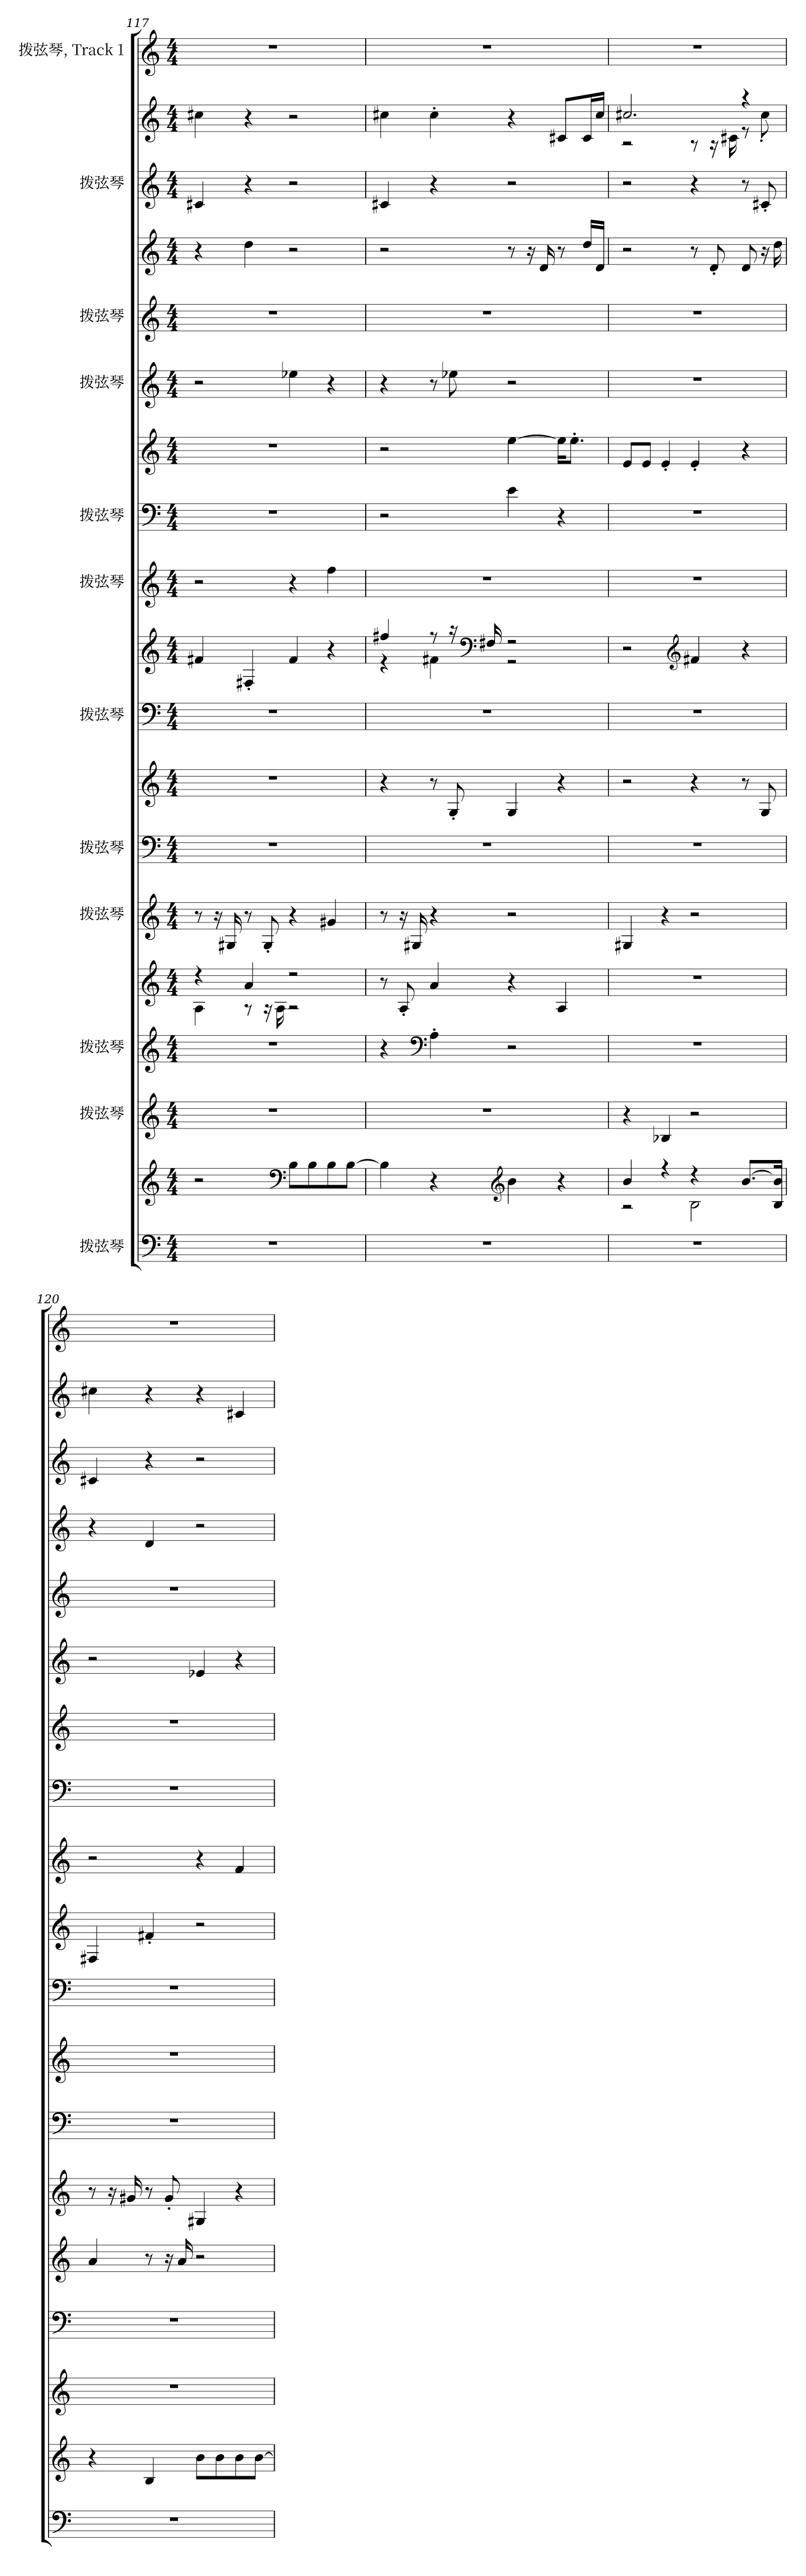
**kern	**kern	**kern	**kern	**kern	**kern	**kern	**kern	**kern	**kern	**kern	**kern	**kern	**kern	**kern	**kern	**kern	**kern	**kern
*part12	*part12	*part11	*part10	*part10	*part9	*part8	*part8	*part7	*part7	*part6	*part5	*part5	*part4	*part3	*part3	*part2	*part2	*part1
*staff19	*staff18	*staff17	*staff16	*staff15	*staff14	*staff13	*staff12	*staff11	*staff10	*staff9	*staff8	*staff7	*staff6	*staff5	*staff4	*staff3	*staff2	*staff1
*I"拨弦琴	*	*I"拨弦琴	*I"拨弦琴	*	*I"拨弦琴	*I"拨弦琴	*	*I"拨弦琴	*	*I"拨弦琴	*I"拨弦琴	*	*I"拨弦琴	*I"拨弦琴	*	*I"拨弦琴	*	*I"拨弦琴, Track 1
!!LO:PB:g=z
*clefF4	*clefG2	*clefG2	*clefG2	*clefG2	*clefG2	*clefF4	*clefG2	*clefF4	*clefG2	*clefG2	*clefF4	*clefG2	*clefG2	*clefG2	*clefG2	*clefG2	*clefG2	*clefG2
*k[]	*k[]	*k[]	*k[]	*k[]	*k[]	*k[]	*k[]	*k[]	*k[]	*k[]	*k[]	*k[]	*k[]	*k[]	*k[]	*k[]	*k[]	*k[]
*M4/4	*M4/4	*M4/4	*M4/4	*M4/4	*M4/4	*M4/4	*M4/4	*M4/4	*M4/4	*M4/4	*M4/4	*M4/4	*M4/4	*M4/4	*M4/4	*M4/4	*M4/4	*M4/4
=117	=117	=117	=117	=117	=117	=117	=117	=117	=117	=117	=117	=117	=117	=117	=117	=117	=117	=117
*	*	*	*	*^	*	*	*	*	*	*	*	*	*	*	*	*	*	*
1r	2r	1r	1r	4r	4A\	8r	1r	1r	1r	4f#X/	2r	1r	1r	2r	1r	4r	4c#X/	4cc#X\	1r
.	.	.	.	.	.	16r	.	.	.	.	.	.	.	.	.	.	.	.	.
.	.	.	.	.	.	16G#X/	.	.	.	.	.	.	.	.	.	.	.	.	.
.	.	.	.	4a/	8r	8r	.	.	.	4F#X'/	.	.	.	.	.	4dd\	4r	4r	.
.	.	.	.	.	16r	8G#'/	.	.	.	.	.	.	.	.	.	.	.	.	.
.	.	.	.	.	16A\	.	.	.	.	.	.	.	.	.	.	.	.	.	.
*	*clefF4	*	*	*	*	*	*	*	*	*	*	*	*	*	*	*	*	*	*
.	8B\L	.	.	2r	2r	4r	.	.	.	4f#/	4r	.	.	4ee-X\	.	2r	2r	2r	.
.	8B\	.	.	.	.	.	.	.	.	.	.	.	.	.	.	.	.	.	.
.	8B\	.	.	.	.	4g#X/	.	.	.	4r	4ff\	.	.	4r	.	.	.	.	.
.	[8B\J	.	.	.	.	.	.	.	.	.	.	.	.	.	.	.	.	.	.
*	*	*	*	*v	*v	*	*	*	*	*	*	*	*	*	*	*	*	*	*
=118	=118	=118	=118	=118	=118	=118	=118	=118	=118	=118	=118	=118	=118	=118	=118	=118	=118	=118
*	*	*	*	*	*	*	*	*	*^	*	*	*	*	*	*	*	*	*
1r	4B\]	1r	4r	8r	8r	1r	4r	1r	4ff#X/	4r	1r	2r	2r	4r	1r	2r	4c#X/	4cc#X\	1r
.	.	.	.	8A'/	16r	.	.	.	.	.	.	.	.	.	.	.	.	.	.
.	.	.	.	.	16G#X/	.	.	.	.	.	.	.	.	.	.	.	.	.	.
*	*	*	*clefF4	*	*	*	*	*	*	*	*	*	*	*	*	*	*	*	*
.	4r	.	4A'\	4a/	4r	.	8r	.	8r	4f#X\	.	.	.	8r	.	.	4r	4cc#'\	.
.	.	.	.	.	.	.	8G'/	.	16r	.	.	.	.	8ee-X\	.	.	.	.	.
*	*	*	*	*	*	*	*	*	*clefF4	*	*	*	*	*	*	*	*	*	*
.	.	.	.	.	.	.	.	.	16F#X/	.	.	.	.	.	.	.	.	.	.
*	*clefG2	*	*	*	*	*	*	*	*	*	*	*	*	*	*	*	*	*	*
.	4b\	.	2r	4r	2r	.	4G/	.	2r	2r	.	4e\	[4ee\	2r	.	8r	2r	4r	.
.	.	.	.	.	.	.	.	.	.	.	.	.	.	.	.	16r	.	.	.
.	.	.	.	.	.	.	.	.	.	.	.	.	.	.	.	16d/	.	.	.
.	4r	.	.	4A/	.	.	4r	.	.	.	.	4r	16ee\KL]	.	.	8r	.	8c#X/L	.
.	.	.	.	.	.	.	.	.	.	.	.	.	8.ee'\J	.	.	.	.	.	.
.	.	.	.	.	.	.	.	.	.	.	.	.	.	.	.	16dd/LL	.	16c#/L	.
.	.	.	.	.	.	.	.	.	.	.	.	.	.	.	.	16d/JJ	.	16cc#/JJ	.
*	*	*	*	*	*	*	*	*	*v	*v	*	*	*	*	*	*	*	*	*
!!LO:PB:g=z
=119	=119	=119	=119	=119	=119	=119	=119	=119	=119	=119	=119	=119	=119	=119	=119	=119	=119	=119
*	*^	*	*	*	*	*	*	*	*	*	*	*	*	*	*	*	*^	*
1r	4b/	2r	4r	1r	1r	4G#X/	1r	2r	1r	2r	1r	1r	8e/L	1r	1r	2r	2r	2.cc#X/	2r	1r
.	.	.	.	.	.	.	.	.	.	.	.	.	8e/J	.	.	.	.	.	.	.
.	4r	.	4B-X/	.	.	4r	.	.	.	.	.	.	4e'/	.	.	.	.	.	.	.
*	*	*	*	*	*	*	*	*	*	*clefG2	*	*	*	*	*	*	*	*	*	*
.	4r	2B\	2r	.	.	2r	.	4r	.	4f#X/	.	.	4e'/	.	.	8r	4r	.	8r	.
.	.	.	.	.	.	.	.	.	.	.	.	.	.	.	.	8d'/	.	.	16r	.
.	.	.	.	.	.	.	.	.	.	.	.	.	.	.	.	.	.	.	16c#X\	.
.	[8.b/L	.	.	.	.	.	.	8r	.	4r	.	.	4r	.	.	8d/	8r	4r	8r	.
.	.	.	.	.	.	.	.	8G/	.	.	.	.	.	.	.	16r	8c#X'/	.	8cc#'\	.
.	16B/ 16b/]Jk	.	.	.	.	.	.	.	.	.	.	.	.	.	.	16dd\	.	.	.	.
*	*v	*v	*	*	*	*	*	*	*	*	*	*	*	*	*	*	*	*v	*v	*
=120	=120	=120	=120	=120	=120	=120	=120	=120	=120	=120	=120	=120	=120	=120	=120	=120	=120	=120
1r	4r	1r	1r	4a/	8r	1r	1r	1r	4F#X/	2r	1r	1r	2r	1r	4r	4c#X/	4cc#X\	1r
.	.	.	.	.	16r	.	.	.	.	.	.	.	.	.	.	.	.	.
.	.	.	.	.	16g#X/	.	.	.	.	.	.	.	.	.	.	.	.	.
.	4B/	.	.	8r	8r	.	.	.	4f#X'/	.	.	.	.	.	4d/	4r	4r	.
.	.	.	.	16r	8g#'/	.	.	.	.	.	.	.	.	.	.	.	.	.
.	.	.	.	16a/	.	.	.	.	.	.	.	.	.	.	.	.	.	.
.	8b\L	.	.	2r	4G#X/	.	.	.	2r	4r	.	.	4e-X/	.	2r	2r	4r	.
.	8b\	.	.	.	.	.	.	.	.	.	.	.	.	.	.	.	.	.
.	8b\	.	.	.	4r	.	.	.	.	4f/	.	.	4r	.	.	.	4c#X/	.
.	[8b\J	.	.	.	.	.	.	.	.	.	.	.	.	.	.	.	.	.
=	=	=	=	=	=	=	=	=	=	=	=	=	=	=	=	=	=	=
*-	*-	*-	*-	*-	*-	*-	*-	*-	*-	*-	*-	*-	*-	*-	*-	*-	*-	*-
